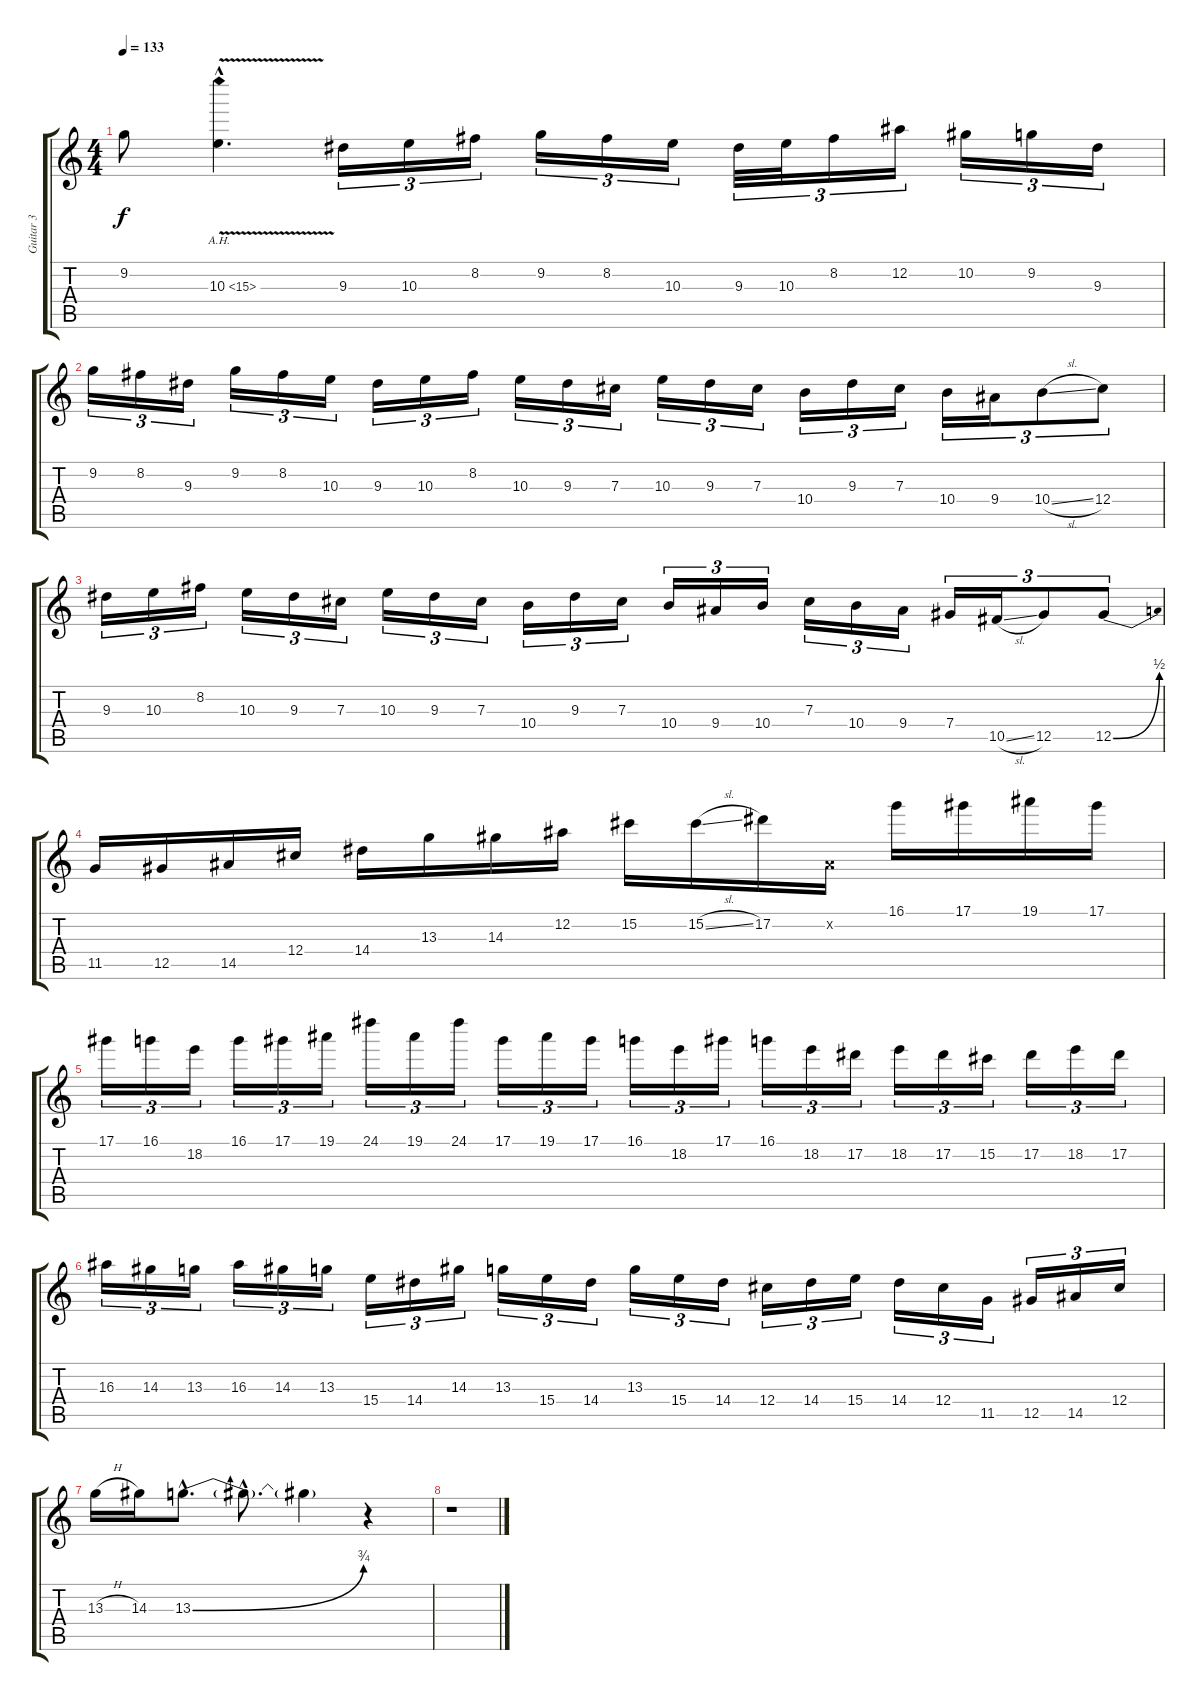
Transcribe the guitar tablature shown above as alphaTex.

\track ("Guitar 3" "Guitar 3") {instrument distortionguitar}
\staff {score tabs}
\tuning (Eb4 Bb3 Gb3 Db3 Ab2 Eb2) {hide}
\ts (4 4)
\tempo 133
\clef g2
\ks c
9.2.8{dy f} 10.3{ah 5 v hac}.4{d} 9.3.16{tu (3 2)} 10.3.16{tu (3 2)} 8.2.16{tu (3 2)} 9.2.16{tu (3 2)} 8.2.16{tu (3 2)} 10.3.16{tu (3 2)} 9.3.32{tu (3 2)} 10.3.32{tu (3 2)} 8.2.16{tu (3 2)} 12.2.16{tu (3 2)} 10.2.16{tu (3 2)} 9.2.16{tu (3 2)} 9.3.16{tu (3 2)} |
9.2.16{tu (3 2)} 8.2.16{tu (3 2)} 9.3.16{tu (3 2)} 9.2.16{tu (3 2)} 8.2.16{tu (3 2)} 10.3.16{tu (3 2)} 9.3.16{tu (3 2)} 10.3.16{tu (3 2)} 8.2.16{tu (3 2)} 10.3.16{tu (3 2)} 9.3.16{tu (3 2)} 7.3.16{tu (3 2)} 10.3.16{tu (3 2)} 9.3.16{tu (3 2)} 7.3.16{tu (3 2)} 10.4.16{tu (3 2)} 9.3.16{tu (3 2)} 7.3.16{tu (3 2)} 10.4.16{tu (3 2)} 9.4.16{tu (3 2)} 10.4{sl}.8{tu (3 2)} 12.4.8{tu (3 2)} |
9.3.16{tu (3 2)} 10.3.16{tu (3 2)} 8.2.16{tu (3 2)} 10.3.16{tu (3 2)} 9.3.16{tu (3 2)} 7.3.16{tu (3 2)} 10.3.16{tu (3 2)} 9.3.16{tu (3 2)} 7.3.16{tu (3 2)} 10.4.16{tu (3 2)} 9.3.16{tu (3 2)} 7.3.16{tu (3 2)} 10.4.16{tu (3 2)} 9.4.16{tu (3 2)} 10.4.16{tu (3 2)} 7.3.16{tu (3 2)} 10.4.16{tu (3 2)} 9.4.16{tu (3 2)} 7.4.16{tu (3 2)} 10.5{sl}.16{tu (3 2)} 12.5.8{tu (3 2)} 12.5{be (bend 0 0 60 2)}.8{tu (3 2)} |
11.5.16 12.5.16 14.5.16 12.4.16 14.4.16 13.3.16 14.3.16 12.2.16 15.2.16 15.2{sl}.16 17.2.16 0.2{x}.16 16.1.16 17.1.16 19.1.16 17.1.16 |
17.1.16{tu (3 2)} 16.1.16{tu (3 2)} 18.2.16{tu (3 2)} 16.1.16{tu (3 2)} 17.1.16{tu (3 2)} 19.1.16{tu (3 2)} 24.1.16{tu (3 2)} 19.1.16{tu (3 2)} 24.1.16{tu (3 2)} 17.1.16{tu (3 2)} 19.1.16{tu (3 2)} 17.1.16{tu (3 2)} 16.1.16{tu (3 2)} 18.2.16{tu (3 2)} 17.1.16{tu (3 2)} 16.1.16{tu (3 2)} 18.2.16{tu (3 2)} 17.2.16{tu (3 2)} 18.2.16{tu (3 2)} 17.2.16{tu (3 2)} 15.2.16{tu (3 2)} 17.2.16{tu (3 2)} 18.2.16{tu (3 2)} 17.2.16{tu (3 2)} |
16.3.16{tu (3 2)} 14.3.16{tu (3 2)} 13.3.16{tu (3 2)} 16.3.16{tu (3 2)} 14.3.16{tu (3 2)} 13.3.16{tu (3 2)} 15.4.16{tu (3 2)} 14.4.16{tu (3 2)} 14.3.16{tu (3 2)} 13.3.16{tu (3 2)} 15.4.16{tu (3 2)} 14.4.16{tu (3 2)} 13.3.16{tu (3 2)} 15.4.16{tu (3 2)} 14.4.16{tu (3 2)} 12.4.16{tu (3 2)} 14.4.16{tu (3 2)} 15.4.16{tu (3 2)} 14.4.16{tu (3 2)} 12.4.16{tu (3 2)} 11.5.16{tu (3 2)} 12.5.16{tu (3 2)} 14.5.16{tu (3 2)} 12.4.16{tu (3 2)} |
13.3{h}.16 14.3.16 13.3{be (bend 0 0 60 3) hac}.8{d} 13.3{hac t}.8{d} 13.3{t}.4 r.4 |
\section ("" "")
r.1
